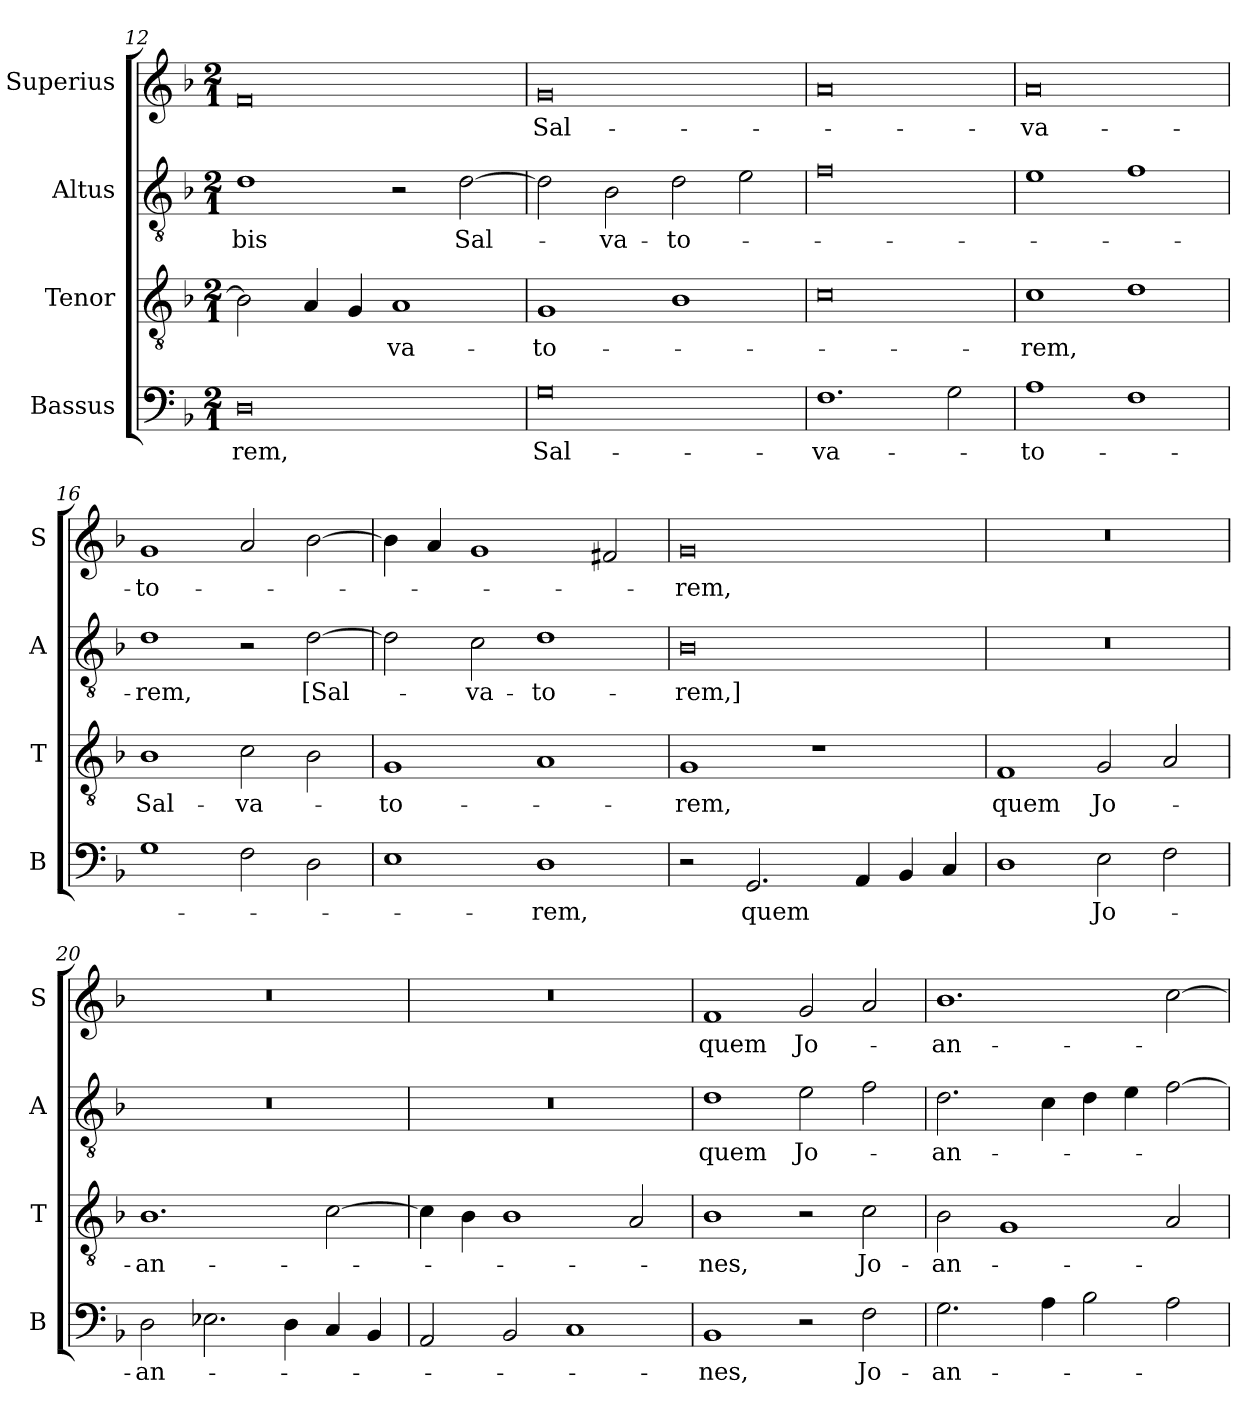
**kern	**text	**kern	**text	**kern	**text	**kern	**text
*part4	*part4	*part3	*part3	*part2	*part2	*part1	*part1
*staff4	*staff4	*staff3	*staff3	*staff2	*staff2	*staff1	*staff1
*I"Bassus	*	*I"Tenor	*	*I"Altus	*	*I"Superius	*
*I'B	*	*I'T	*	*I'A	*	*I'S	*
*clefF4	*	*clefGv2	*	*clefGv2	*	*clefG2	*
*k[b-]	*	*k[b-]	*	*k[b-]	*	*k[b-]	*
*F:	*	*F:	*	*F:	*	*F:	*
*M2/1	*	*M2/1	*	*M2/1	*	*M2/1	*
=12	=12	=12	=12	=12	=12	=12	=12
0D	-rem,	2B-]	.	1d	-bis	0f	.
.	.	4A	.	.	.	.	.
.	.	4G	.	.	.	.	.
.	.	1A	-va-	2r	.	.	.
.	.	.	.	[2d	Sal-	.	.
=13	=13	=13	=13	=13	=13	=13	=13
0G	Sal-	1G	-to-	2d]	.	0g	Sal-
.	.	.	.	2B-	-va-	.	.
.	.	1B-	.	2d	-to-	.	.
.	.	.	.	2e	.	.	.
=14	=14	=14	=14	=14	=14	=14	=14
1.F	-va-	0c	.	0f	.	0a	.
2G	.	.	.	.	.	.	.
=15	=15	=15	=15	=15	=15	=15	=15
1A	-to-	1c	-rem,	1e	.	0a	-va-
1F	.	1d	.	1f	.	.	.
=16	=16	=16	=16	=16	=16	=16	=16
1G	.	1B-	Sal-	1d	-rem,	1g	-to-
2F	.	2c	-va-	2r	.	2a	.
2D	.	2B-	.	[2d	[Sal-	[2b-	.
=17	=17	=17	=17	=17	=17	=17	=17
1E	.	1G	-to-	2d]	.	4b-]	.
.	.	.	.	.	.	4a	.
.	.	.	.	2c	-va-	1g	.
1D	-rem,	1A	.	1d	-to-	.	.
.	.	.	.	.	.	2f#X	.
=18	=18	=18	=18	=18	=18	=18	=18
2r	.	1G	-rem,	0B-	-rem,]	0g	-rem,
2.GG	quem	.	.	.	.	.	.
.	.	1r	.	.	.	.	.
4AA	.	.	.	.	.	.	.
4BB-	.	.	.	.	.	.	.
4C	.	.	.	.	.	.	.
=19	=19	=19	=19	=19	=19	=19	=19
1D	.	1F	quem	0r	.	0r	.
2E	Jo-	2G	Jo-	.	.	.	.
2F	.	2A	.	.	.	.	.
=20	=20	=20	=20	=20	=20	=20	=20
2D	-an-	1.B-	-an-	0r	.	0r	.
2.E-X	.	.	.	.	.	.	.
4D	.	.	.	.	.	.	.
4C	.	[2c	.	.	.	.	.
4BB-	.	.	.	.	.	.	.
=21	=21	=21	=21	=21	=21	=21	=21
2AA	.	4c]	.	0r	.	0r	.
.	.	4B-	.	.	.	.	.
2BB-	.	1B-	.	.	.	.	.
1C	.	.	.	.	.	.	.
.	.	2A	.	.	.	.	.
=22	=22	=22	=22	=22	=22	=22	=22
1BB-	-nes,	1B-	-nes,	1d	quem	1f	quem
2r	.	2r	.	2e	Jo-	2g	Jo-
2F	Jo-	2c	Jo-	2f	.	2a	.
=23	=23	=23	=23	=23	=23	=23	=23
2.G	-an-	2B-	-an-	2.d	-an-	1.b-	-an-
.	.	1G	.	.	.	.	.
4A	.	.	.	4c	.	.	.
2B-	.	.	.	4d	.	.	.
.	.	.	.	4e	.	.	.
2A	.	2A	.	[2f	.	[2cc	.
=	=	=	=	=	=	=	=
*-	*-	*-	*-	*-	*-	*-	*-
